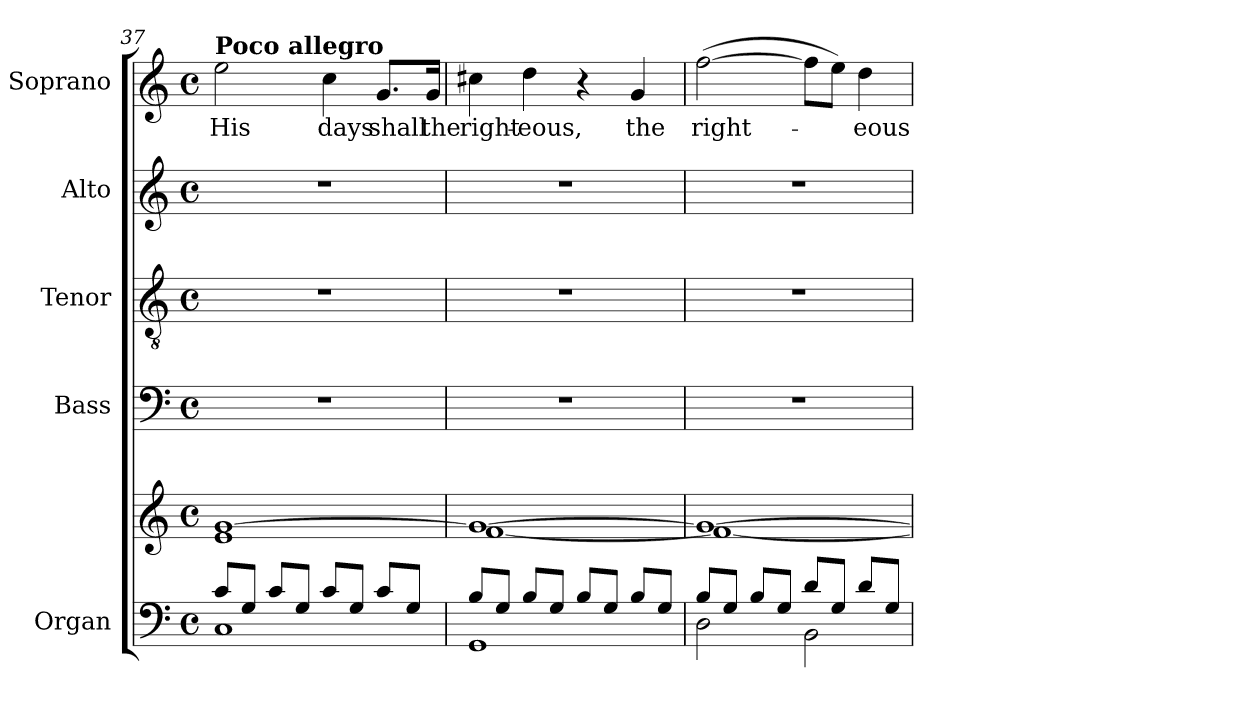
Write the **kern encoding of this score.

**kern	**kern	**kern	**kern	**kern	**kern	**text
*part5	*part5	*part4	*part3	*part2	*part1	*part1
*staff6	*staff5	*staff4	*staff3	*staff2	*staff1	*staff1
*I"Organ	*	*I"Bass	*I"Tenor	*I"Alto	*I"Soprano	*
*I'Org.	*	*I'B.	*I'T.	*I'A.	*I'S.	*
!!LO:LB:g=z
*clefF4	*clefG2	*clefF4	*clefGv2	*clefG2	*clefG2	*
*	*	*	*ITrd7c12	*	*	*
*k[]	*k[]	*k[]	*k[]	*k[]	*k[]	*
*C:	*C:	*C:	*C:	*C:	*C:	*
*M4/4	*M4/4	*M4/4	*M4/4	*M4/4	*M4/4	*
*met(c)	*met(c)	*met(c)	*met(c)	*met(c)	*met(c)	*
=37	=37	=37	=37	=37	=37	=37
*^	*^	*	*	*	*	*
!	!	!	!	!	!	!	!LO:TX:a:B:t=Poco allegro	!
!	!	!	!	!	!	!	!	!LO:LY:b:color=#000000
8ci/L	1Ci	[1gi	1ei	1r	1r	1r	2eei\	His
8Gi/J	.	.	.	.	.	.	.	.
8ci/L	.	.	.	.	.	.	.	.
8Gi/J	.	.	.	.	.	.	.	.
!	!	!	!	!	!	!	!	!LO:LY:b:color=#000000
8ci/L	.	.	.	.	.	.	4cci\	days
8Gi/J	.	.	.	.	.	.	.	.
!	!	!	!	!	!	!	!	!LO:LY:b:color=#000000
8ci/L	.	.	.	.	.	.	8.gi/L	shall
8Gi/J	.	.	.	.	.	.	.	.
!	!	!	!	!	!	!	!	!LO:LY:b:color=#000000
.	.	.	.	.	.	.	16gi/Jk	the
=38	=38	=38	=38	=38	=38	=38	=38	=38
!	!	!	!	!	!	!	!	!LO:LY:b:color=#000000
8Bi/L	1GGi	1gi_	[1fi	1r	1r	1r	4cc#Xi\	right-
8Gi/J	.	.	.	.	.	.	.	.
!	!	!	!	!	!	!	!	!LO:LY:b:color=#000000
8Bi/L	.	.	.	.	.	.	4ddi\	-eous,
8Gi/J	.	.	.	.	.	.	.	.
8Bi/L	.	.	.	.	.	.	4r	.
8Gi/J	.	.	.	.	.	.	.	.
!	!	!	!	!	!	!	!	!LO:LY:b:color=#000000
8Bi/L	.	.	.	.	.	.	4gi/	the
8Gi/J	.	.	.	.	.	.	.	.
=39	=39	=39	=39	=39	=39	=39	=39	=39
!	!	!	!	!	!	!	!	!LO:LY:b:color=#000000
8Bi/L	2Di\	1gi_	1fi_	1r	1r	1r	([2ffi\	right-
8Gi/J	.	.	.	.	.	.	.	.
8Bi/L	.	.	.	.	.	.	.	.
8Gi/J	.	.	.	.	.	.	.	.
8di/L	2BBi\	.	.	.	.	.	8ffi\L]	.
8Gi/J	.	.	.	.	.	.	8eei\J)	.
!	!	!	!	!	!	!	!	!LO:LY:b:color=#000000
8di/L	.	.	.	.	.	.	4ddi\	-eous
8Gi/J	.	.	.	.	.	.	.	.
*v	*v	*	*	*	*	*	*	*
*	*v	*v	*	*	*	*	*
=	=	=	=	=	=	=
*-	*-	*-	*-	*-	*-	*-
